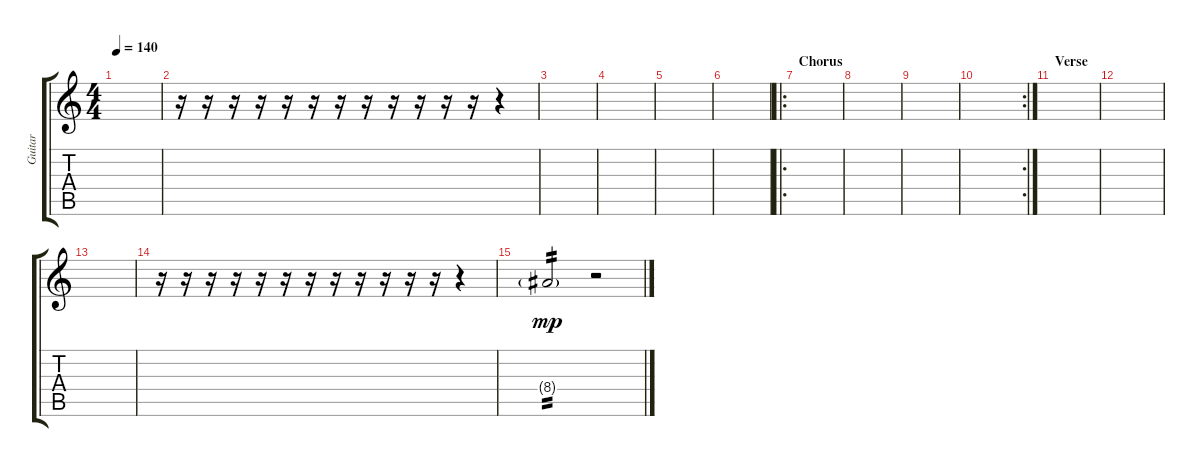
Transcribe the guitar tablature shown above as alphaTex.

\track ("Guitar" "Guitar") {instrument overdrivenguitar}
\staff {score tabs}
\tuning (E4 B3 G3 D3 A2 E2) {hide}
\ts (4 4)
\tempo 140
\clef g2
\ks c
|
r.16 r.16 r.16 r.16 r.16 r.16 r.16 r.16 r.16 r.16 r.16 r.16 r.4 |
|
|
|
|
\ro
\section ("" "Chorus")
|
|
|
\rc 2
|
\section ("" "Verse")
|
|
|
r.16 r.16 r.16 r.16 r.16 r.16 r.16 r.16 r.16 r.16 r.16 r.16 r.4 |
8.4{g}.2{tp 2 dy mp} r.2
